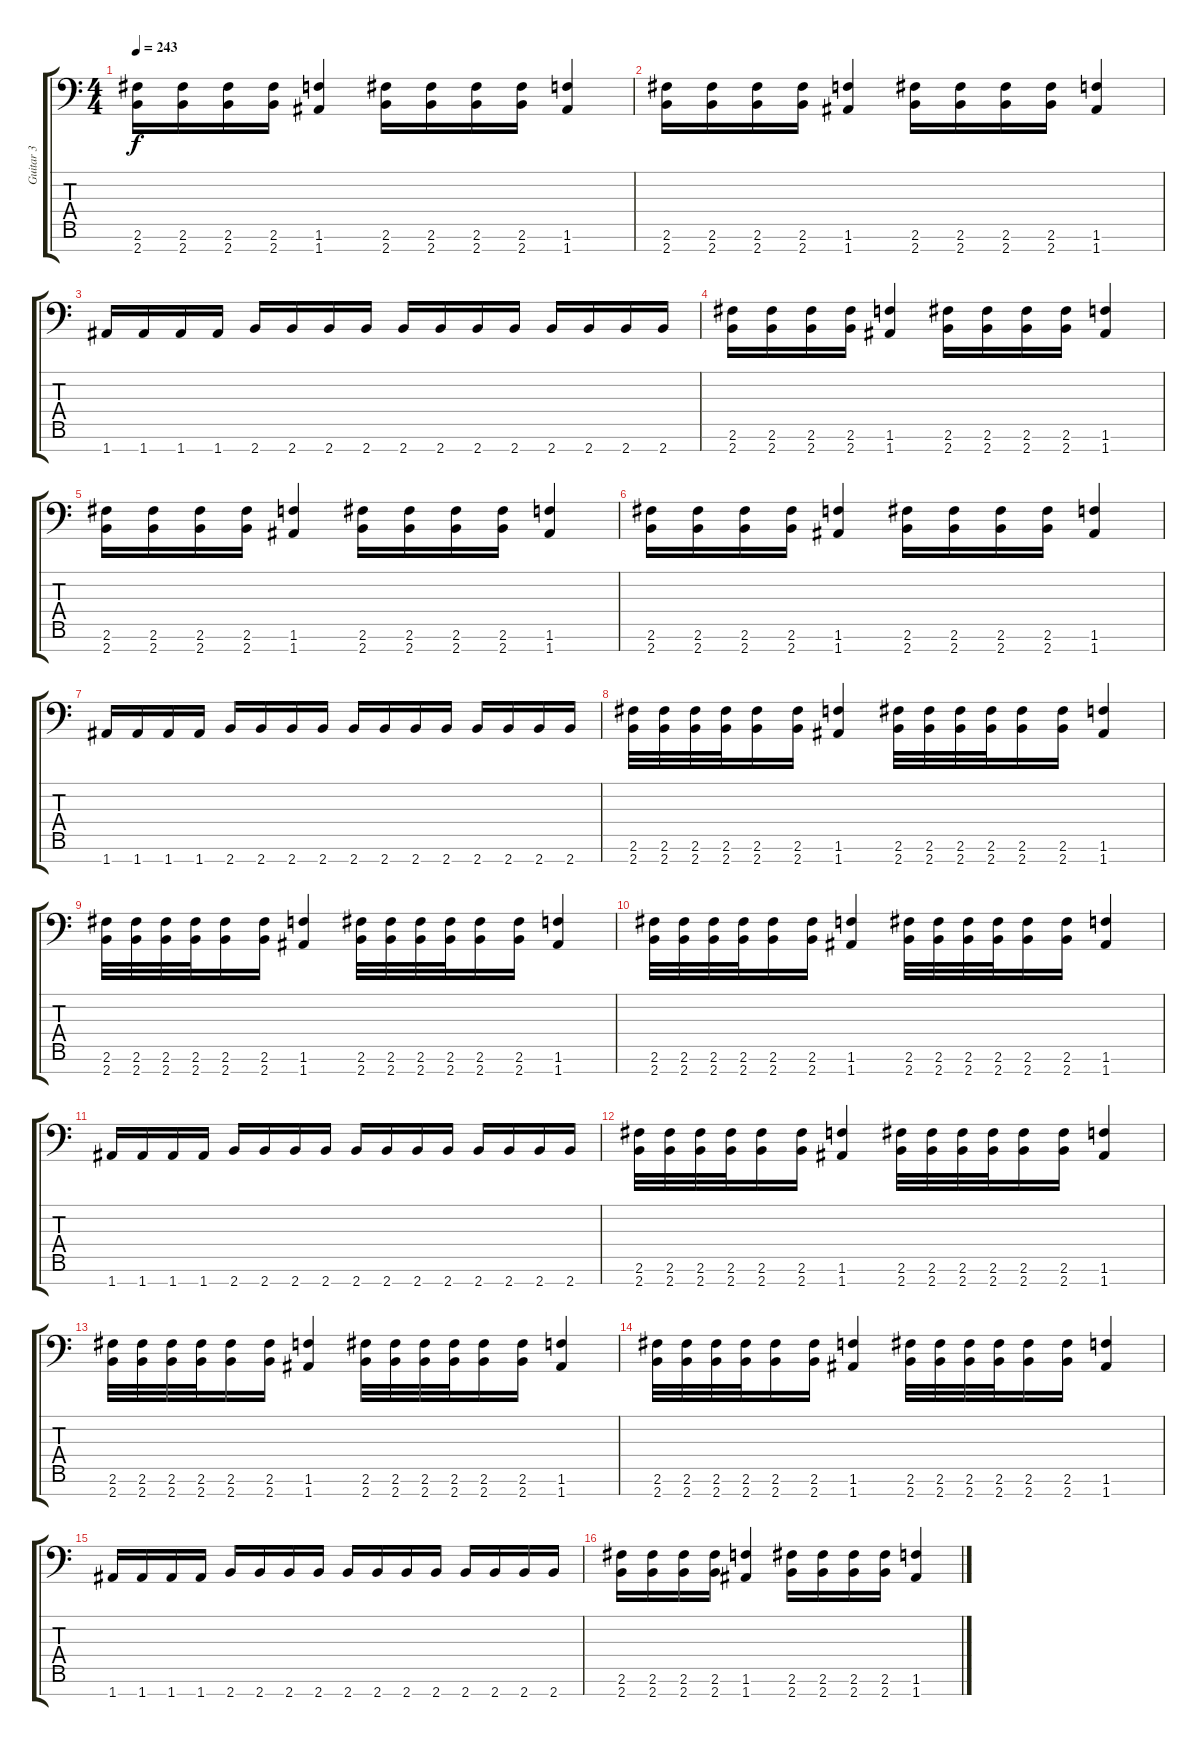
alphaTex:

\track ("Guitar 3" "Guitar 3") {instrument distortionguitar}
\staff {score tabs}
\tuning (E4 B3 Gb3 D3 A2 E2 A1) {hide}
\ts (4 4)
\tempo 243
\clef f4
\ks c
(2.6 2.7).16{dy f} (2.6 2.7).16 (2.6 2.7).16 (2.6 2.7).16 (1.6 1.7).4 (2.6 2.7).16 (2.6 2.7).16 (2.6 2.7).16 (2.6 2.7).16 (1.6 1.7).4 |
(2.6 2.7).16 (2.6 2.7).16 (2.6 2.7).16 (2.6 2.7).16 (1.6 1.7).4 (2.6 2.7).16 (2.6 2.7).16 (2.6 2.7).16 (2.6 2.7).16 (1.6 1.7).4 |
1.7.16 1.7.16 1.7.16 1.7.16 2.7.16 2.7.16 2.7.16 2.7.16 2.7.16 2.7.16 2.7.16 2.7.16 2.7.16 2.7.16 2.7.16 2.7.16 |
(2.6 2.7).16 (2.6 2.7).16 (2.6 2.7).16 (2.6 2.7).16 (1.6 1.7).4 (2.6 2.7).16 (2.6 2.7).16 (2.6 2.7).16 (2.6 2.7).16 (1.6 1.7).4 |
(2.6 2.7).16 (2.6 2.7).16 (2.6 2.7).16 (2.6 2.7).16 (1.6 1.7).4 (2.6 2.7).16 (2.6 2.7).16 (2.6 2.7).16 (2.6 2.7).16 (1.6 1.7).4 |
(2.6 2.7).16 (2.6 2.7).16 (2.6 2.7).16 (2.6 2.7).16 (1.6 1.7).4 (2.6 2.7).16 (2.6 2.7).16 (2.6 2.7).16 (2.6 2.7).16 (1.6 1.7).4 |
1.7.16 1.7.16 1.7.16 1.7.16 2.7.16 2.7.16 2.7.16 2.7.16 2.7.16 2.7.16 2.7.16 2.7.16 2.7.16 2.7.16 2.7.16 2.7.16 |
(2.6 2.7).32 (2.6 2.7).32 (2.6 2.7).32 (2.6 2.7).32 (2.6 2.7).16 (2.6 2.7).16 (1.6 1.7).4 (2.6 2.7).32 (2.6 2.7).32 (2.6 2.7).32 (2.6 2.7).32 (2.6 2.7).16 (2.6 2.7).16 (1.6 1.7).4 |
(2.6 2.7).32 (2.6 2.7).32 (2.6 2.7).32 (2.6 2.7).32 (2.6 2.7).16 (2.6 2.7).16 (1.6 1.7).4 (2.6 2.7).32 (2.6 2.7).32 (2.6 2.7).32 (2.6 2.7).32 (2.6 2.7).16 (2.6 2.7).16 (1.6 1.7).4 |
(2.6 2.7).32 (2.6 2.7).32 (2.6 2.7).32 (2.6 2.7).32 (2.6 2.7).16 (2.6 2.7).16 (1.6 1.7).4 (2.6 2.7).32 (2.6 2.7).32 (2.6 2.7).32 (2.6 2.7).32 (2.6 2.7).16 (2.6 2.7).16 (1.6 1.7).4 |
1.7.16 1.7.16 1.7.16 1.7.16 2.7.16 2.7.16 2.7.16 2.7.16 2.7.16 2.7.16 2.7.16 2.7.16 2.7.16 2.7.16 2.7.16 2.7.16 |
(2.6 2.7).32 (2.6 2.7).32 (2.6 2.7).32 (2.6 2.7).32 (2.6 2.7).16 (2.6 2.7).16 (1.6 1.7).4 (2.6 2.7).32 (2.6 2.7).32 (2.6 2.7).32 (2.6 2.7).32 (2.6 2.7).16 (2.6 2.7).16 (1.6 1.7).4 |
(2.6 2.7).32 (2.6 2.7).32 (2.6 2.7).32 (2.6 2.7).32 (2.6 2.7).16 (2.6 2.7).16 (1.6 1.7).4 (2.6 2.7).32 (2.6 2.7).32 (2.6 2.7).32 (2.6 2.7).32 (2.6 2.7).16 (2.6 2.7).16 (1.6 1.7).4 |
(2.6 2.7).32 (2.6 2.7).32 (2.6 2.7).32 (2.6 2.7).32 (2.6 2.7).16 (2.6 2.7).16 (1.6 1.7).4 (2.6 2.7).32 (2.6 2.7).32 (2.6 2.7).32 (2.6 2.7).32 (2.6 2.7).16 (2.6 2.7).16 (1.6 1.7).4 |
1.7.16 1.7.16 1.7.16 1.7.16 2.7.16 2.7.16 2.7.16 2.7.16 2.7.16 2.7.16 2.7.16 2.7.16 2.7.16 2.7.16 2.7.16 2.7.16 |
(2.6 2.7).16 (2.6 2.7).16 (2.6 2.7).16 (2.6 2.7).16 (1.6 1.7).4 (2.6 2.7).16 (2.6 2.7).16 (2.6 2.7).16 (2.6 2.7).16 (1.6 1.7).4
